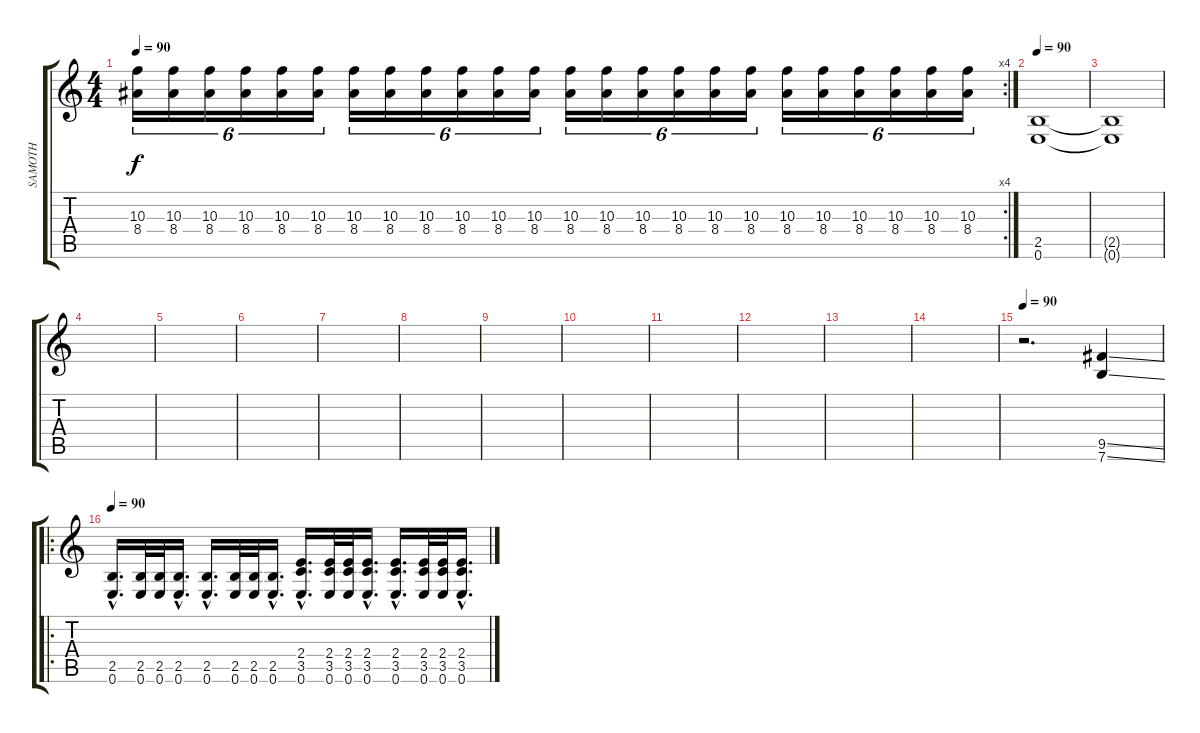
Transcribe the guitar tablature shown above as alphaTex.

\track ("SAMOTH" "SAMOTH") {instrument distortionguitar}
\staff {score tabs}
\tuning (E4 B3 G3 D3 A2 E2) {hide}
\rc 4
\ts (4 4)
\tempo 90
\clef g2
\ks c
(10.3 8.4).16{tu (6 4) dy f} (10.3 8.4).16{tu (6 4)} (10.3 8.4).16{tu (6 4)} (10.3 8.4).16{tu (6 4)} (10.3 8.4).16{tu (6 4)} (10.3 8.4).16{tu (6 4)} (10.3 8.4).16{tu (6 4)} (10.3 8.4).16{tu (6 4)} (10.3 8.4).16{tu (6 4)} (10.3 8.4).16{tu (6 4)} (10.3 8.4).16{tu (6 4)} (10.3 8.4).16{tu (6 4)} (10.3 8.4).16{tu (6 4)} (10.3 8.4).16{tu (6 4)} (10.3 8.4).16{tu (6 4)} (10.3 8.4).16{tu (6 4)} (10.3 8.4).16{tu (6 4)} (10.3 8.4).16{tu (6 4)} (10.3 8.4).16{tu (6 4)} (10.3 8.4).16{tu (6 4)} (10.3 8.4).16{tu (6 4)} (10.3 8.4).16{tu (6 4)} (10.3 8.4).16{tu (6 4)} (10.3 8.4).16{tu (6 4)} |
\tempo 90
(2.5 0.6).1 |
(2.5{t} 0.6{t}).1 |
|
|
|
|
|
|
|
|
|
|
|
\tempo 90
r.2{d} (9.5{ss} 7.6{ss}).4 |
\ro
\tempo 90
(2.5{hac} 0.6{hac}).16{d} (2.5 0.6).32 (2.5 0.6).32 (2.5{hac} 0.6{hac}).16{d} (2.5{hac} 0.6{hac}).16{d} (2.5 0.6).32 (2.5 0.6).32 (2.5{hac} 0.6{hac}).16{d} (2.4{hac} 3.5{hac} 0.6{hac}).16{d} (2.4 3.5 0.6).32 (2.4 3.5 0.6).32 (2.4{hac} 3.5{hac} 0.6{hac}).16{d} (2.4{hac} 3.5{hac} 0.6{hac}).16{d} (2.4 3.5 0.6).32 (2.4 3.5 0.6).32 (2.4{hac} 3.5{hac} 0.6{hac}).16{d}
